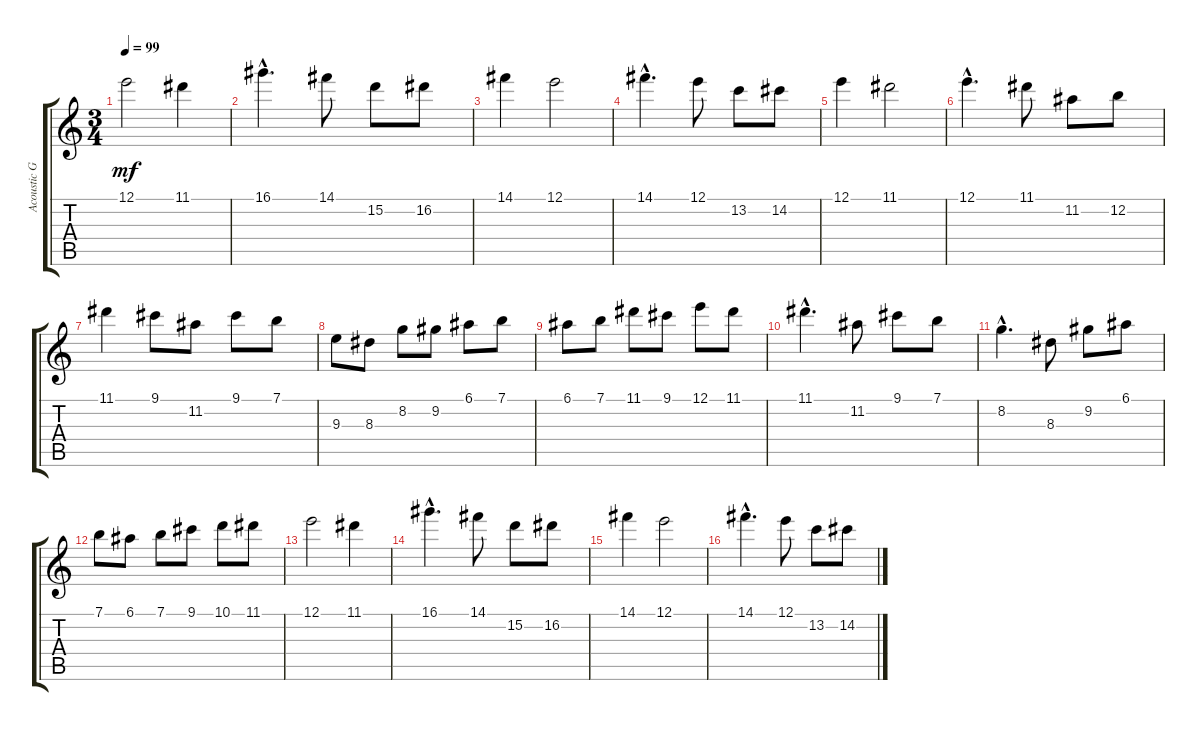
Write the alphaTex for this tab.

\track ("Acoustic Guitar" "Acoustic G") {instrument acousticguitarsteel}
\staff {score tabs}
\tuning (E4 B3 G3 D3 A2 E2) {hide}
\ts (3 4)
\tempo 99
\clef g2
\ks c
12.1.2{dy mf} 11.1.4 |
16.1{hac}.4{d} 14.1.8 15.2.8 16.2.8 |
14.1.4 12.1.2 |
14.1{hac}.4{d} 12.1.8 13.2.8 14.2.8 |
12.1.4 11.1.2 |
12.1{hac}.4{d} 11.1.8 11.2.8 12.2.8 |
11.1.4 9.1.8 11.2.8 9.1.8 7.1.8 |
9.3.8 8.3.8 8.2.8 9.2.8 6.1.8 7.1.8 |
6.1.8 7.1.8 11.1.8 9.1.8 12.1.8 11.1.8 |
11.1{hac}.4{d} 11.2.8 9.1.8 7.1.8 |
8.2{hac}.4{d} 8.3.8 9.2.8 6.1.8 |
7.1.8 6.1.8 7.1.8 9.1.8 10.1.8 11.1.8 |
12.1.2 11.1.4 |
16.1{hac}.4{d} 14.1.8 15.2.8 16.2.8 |
14.1.4 12.1.2 |
14.1{hac}.4{d} 12.1.8 13.2.8 14.2.8
